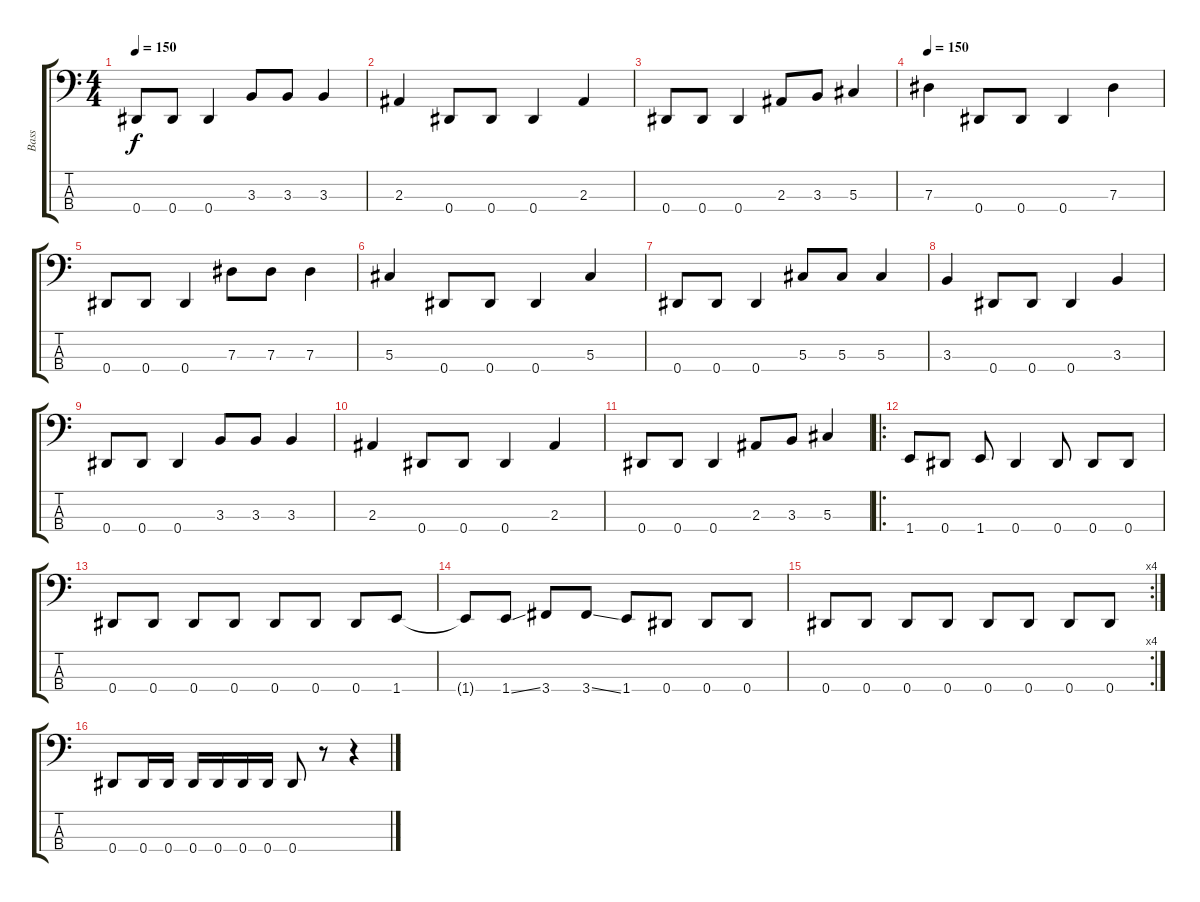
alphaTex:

\track ("Bass" "Bass") {instrument electricbassfinger}
\staff {score tabs}
\tuning (Gb2 Db2 Ab1 Eb1) {hide}
\ts (4 4)
\tempo 150
\clef f4
\ks c
0.4.8{dy f} 0.4.8 0.4.4 3.3.8 3.3.8 3.3.4 |
2.3.4 0.4.8 0.4.8 0.4.4 2.3.4 |
0.4.8 0.4.8 0.4.4 2.3.8 3.3.8 5.3.4 |
\tempo 150
7.3.4 0.4.8 0.4.8 0.4.4 7.3.4 |
0.4.8 0.4.8 0.4.4 7.3.8 7.3.8 7.3.4 |
5.3.4 0.4.8 0.4.8 0.4.4 5.3.4 |
0.4.8 0.4.8 0.4.4 5.3.8 5.3.8 5.3.4 |
3.3.4 0.4.8 0.4.8 0.4.4 3.3.4 |
0.4.8 0.4.8 0.4.4 3.3.8 3.3.8 3.3.4 |
2.3.4 0.4.8 0.4.8 0.4.4 2.3.4 |
0.4.8 0.4.8 0.4.4 2.3.8 3.3.8 5.3.4 |
\ro
1.4.8 0.4.8 1.4.8 0.4.4 0.4.8 0.4.8 0.4.8 |
0.4.8 0.4.8 0.4.8 0.4.8 0.4.8 0.4.8 0.4.8 1.4.8 |
1.4{t}.8 1.4{ss}.8 3.4.8 3.4{ss}.8 1.4.8 0.4.8 0.4.8 0.4.8 |
\rc 4
0.4.8 0.4.8 0.4.8 0.4.8 0.4.8 0.4.8 0.4.8 0.4.8 |
0.4.8 0.4.16 0.4.16 0.4.16 0.4.16 0.4.16 0.4.16 0.4.8 r.8 r.4
